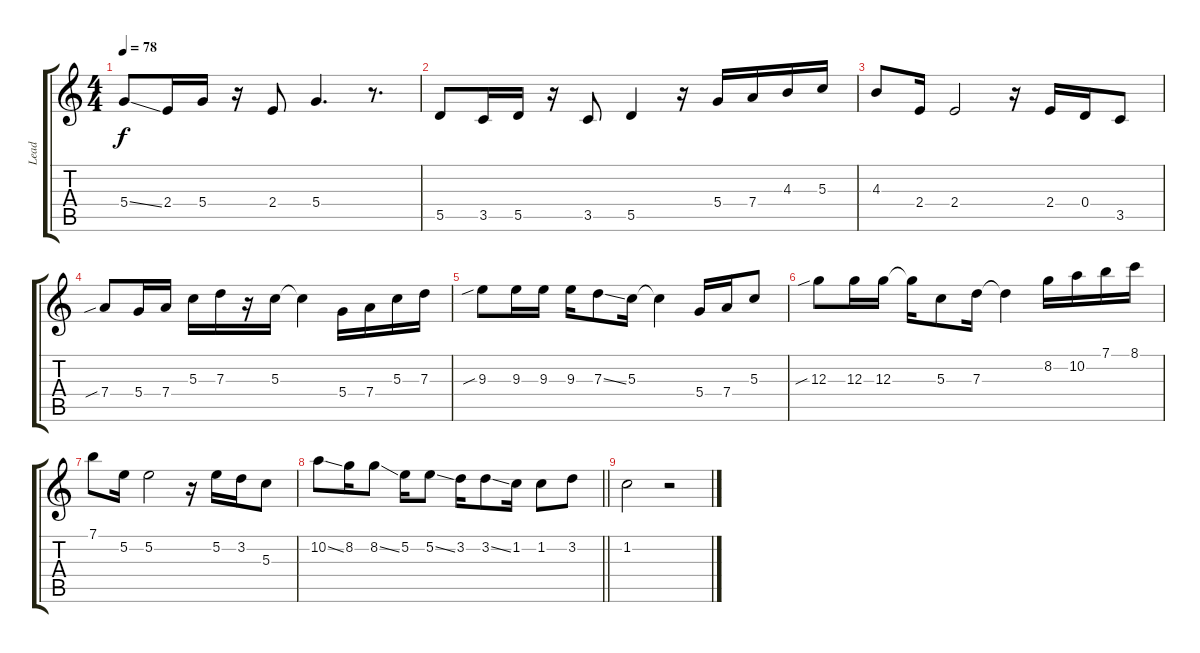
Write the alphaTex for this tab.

\track ("Lead" "Lead") {instrument acousticguitarsteel}
\staff {score tabs}
\tuning (E4 B3 G3 D3 A2 E2) {hide}
\ts (4 4)
\section ("" "")
\tempo 78
\clef g2
\ks c
5.4{ss}.8{dy f} 2.4.16 5.4.16 r.16 2.4.8 5.4.4{d} r.8{d} |
5.5.8 3.5.16 5.5.16 r.16 3.5.8 5.5.4 r.16 5.4.16 7.4.16 4.3.16 5.3.16 |
4.3.8 2.4.16 2.4.2 r.16 2.4.16 0.4.16 3.5.8 |
7.4{sib}.8 5.4.16 7.4.16 5.3.16 7.3.16 r.16 5.3.16 5.3{t}.4{txt ""} 5.4.16 7.4.16 5.3.16 7.3.16 |
9.3{sib}.8 9.3.16 9.3.16 9.3.16 7.3{ss}.8 5.3.16 5.3{t}.4 5.4.16 7.4.16 5.3.8 |
12.3{sib}.8 12.3.16 12.3.16 12.3{t}.16 5.3.8 7.3.16 7.3{t}.4 8.2.16 10.2.16 7.1.16 8.1.16 |
7.1.8 5.2.16 5.2.2 r.16 5.2.16 3.2.16 5.3.8 |
\barLineRight lightlight
10.2{ss}.8 8.2.16 8.2{ss}.8 5.2.16 5.2{ss}.8 3.2.16 3.2{ss}.8 1.2.16 1.2.8 3.2.8 |
1.2.2 r.2
